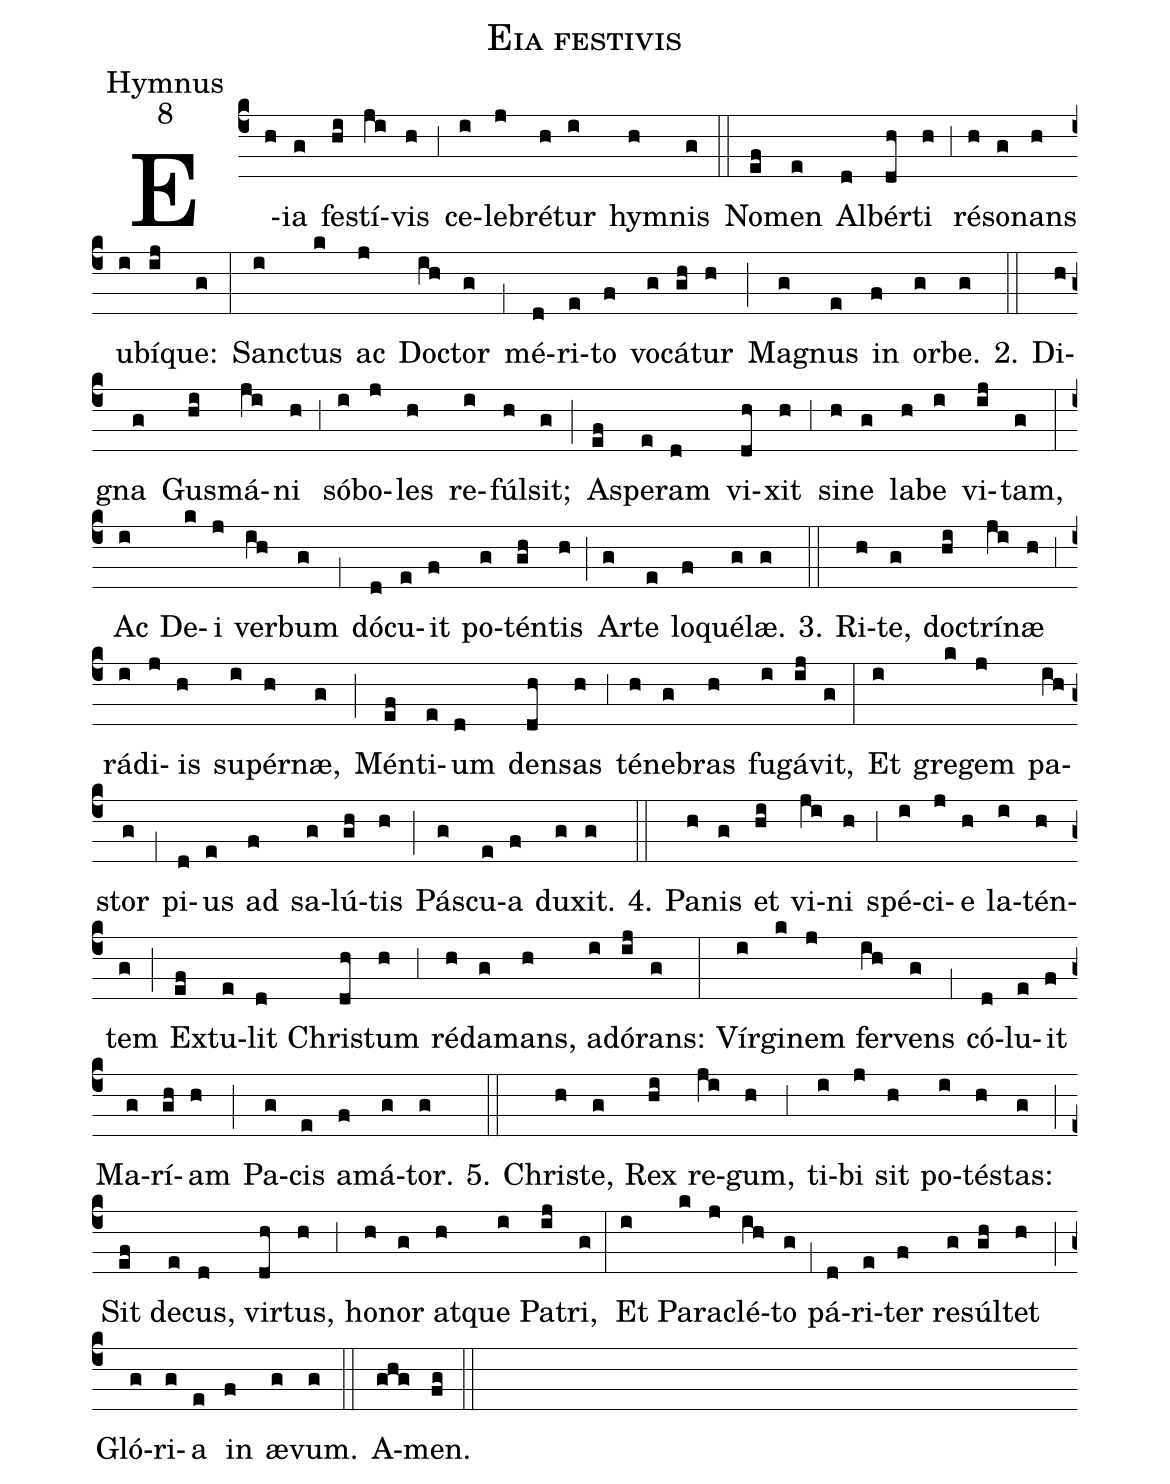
name:Eia festivis;
office-part:Hymnus;
mode:8;
%%
(c4) E(h)ia(g) fe(hi)stí(ji)vis(h) (,3) ce(i)le(j)bré(h)tur(i) hy(h)mnis(g) (::)
No(ef)men(e) Al(d)bér(dh)ti(h) (,3) ré(h)so(g)nans(h) u(i)bí(ij)que:(g) (:)
San(i)ctus(k) ac(j) Do(ih)ctor(g) (,1) mé(d)ri(e)to(f) vo(g)cá(gh)tur(h) (;) Ma(g)gnus(e) in(f) or(g)be.(g) 2.(::) Di(h)gna(g) Gus(hi)má(ji)ni(h) (,3) só(i)bo(j)les(h) re(i)fúl(h)sit;(g) (;) As(ef)pe(e)ram(d) vi(dh)xit(h) (,3) si(h)ne(g) la(h)be(i) vi(ij)tam,(g) (:)
Ac(i) De(k)i(j) ver(ih)bum(g) (,1) dó(d)cu(e)it(f) po(g)tén(gh)tis(h) (;) Ar(g)te(e) lo(f)qué(g)læ.(g) 3.(::) Ri(h)te,(g) do(hi)ctrí(ji)næ(h) (,3) rá(i)di(j)is(h) su(i)pér(h)næ,(g) (;) Mén(ef)ti(e)um(d) den(dh)sas(h) (,3) té(h)ne(g)bras(h) fu(i)gá(ij)vit,(g) (:)
Et(i) gre(k)gem(j) pa(ih)stor(g) (,1) pi(d)us(e) ad(f) sa(g)lú(gh)tis(h) (;) Pá(g)scu(e)a(f) du(g)xit.(g) 4.(::) Pa(h)nis(g) et(hi) vi(ji)ni(h) (,3) spé(i)ci(j)e(h) la(i)tén(h)tem(g) (;) Ex(ef)tu(e)lit(d) Chri(dh)stum(h) (,3) ré(h)da(g)mans,(h) a(i)dó(ij)rans:(g) (:)
Vír(i)gi(k)nem(j) fer(ih)vens(g) (,1) có(d)lu(e)it(f) Ma(g)rí(gh)am(h) (;) Pa(g)cis(e) a(f)má(g)tor.(g) 5.(::) Chri(h)ste,(g) Rex(hi) re(ji)gum,(h) (,3) ti(i)bi(j) sit(h) po(i)té(h)stas:(g) (;) Sit(ef) de(e)cus,(d) vir(dh)tus,(h) (,3) ho(h)nor(g) at(h)que(i) Pa(ij)tri,(g) (:)
Et(i) Pa(k)ra(j)clé(ih)to(g) (,1) pá(d)ri(e)ter(f) re(g)súl(gh)tet(h) (;) Gló(g)ri(g)a(e) in(f) æ(g)vum.(g) (::)
A(ghg)men.(fg) (::)
